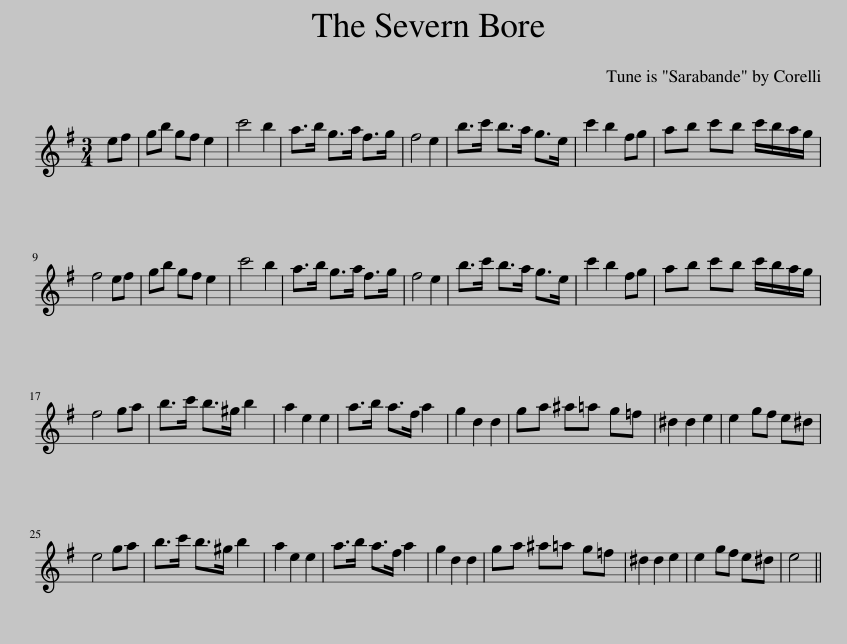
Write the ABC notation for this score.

X:1
L:1/8
M:3/4
I:linebreak $
K:Emin
V:1 treble
V:1
 ef | gb gf e2 | c'4 b2 | a>b g>a f>g | f4 e2 | %5
 b>c' b>a g>e | c'2 b2 fg | ab c'b c'/b/a/g/ |$ f4 ef | gb gf e2 | %10
 c'4 b2 | a>b g>a f>g | f4 e2 | b>c' b>a g>e | c'2 b2 fg | %15
 ab c'b c'/b/a/g/ |$ f4 ga | b>c' b>^g b2 | a2 e2 e2 | a>b a>f a2 | %20
 g2 d2 d2 | ga ^a=a g=f | ^d2 d2 e2 | e2 gf e^d |$ e4 ga | %25
 b>c' b>^g b2 | a2 e2 e2 | a>b a>f a2 | g2 d2 d2 | ga ^a=a g=f | %30
 ^d2 d2 e2 | e2 gf e^d | e4 || %33
